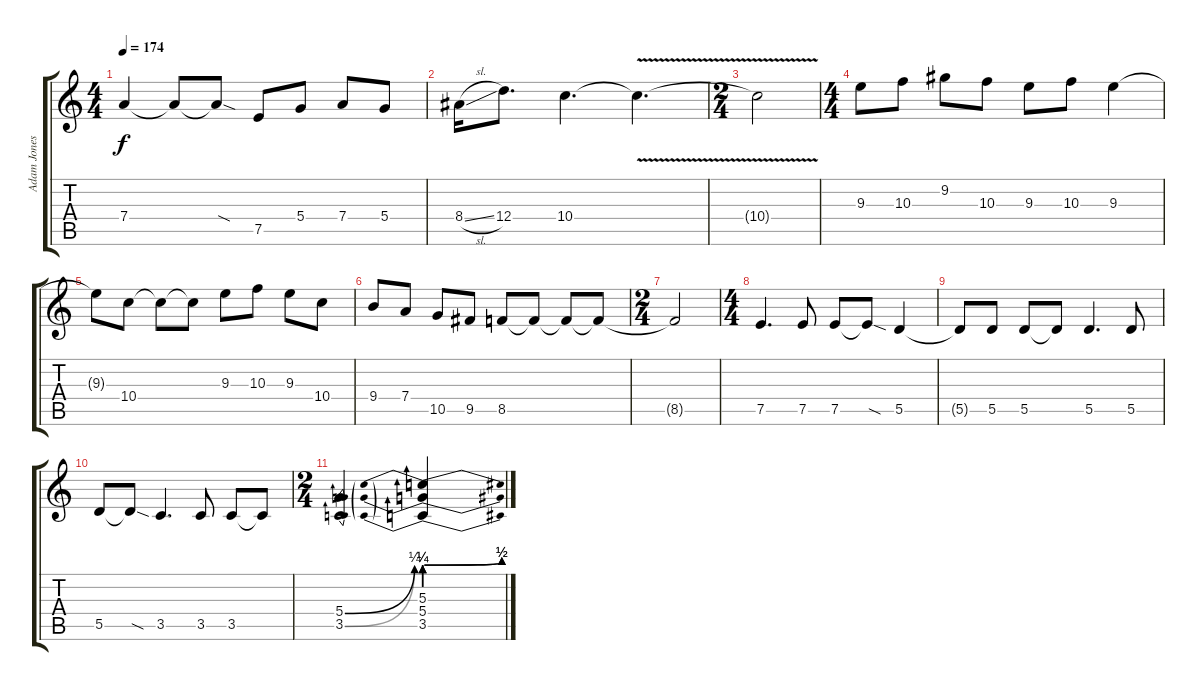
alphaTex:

\track ("Adam Jones" "Adam Jones") {instrument acousticguitarnylon}
\staff {score tabs}
\tuning (E4 B3 G3 D3 A2 D2) {hide}
\ts (4 4)
\tempo 174
\clef g2
\ks c
7.4{t}.4{dy f} 7.4{t}.8 7.4{sod t}.8 7.5.8 5.4.8 7.4.8 5.4.8 |
8.4{sl}.16 12.4.8{d} 10.4.4{d} 10.4{v t}.4{d} |
\ts (2 4)
10.4{t}.2 |
\ts (4 4)
9.3.8 10.3.8 9.2.8 10.3.8 9.3.8 10.3.8 9.3.4 |
9.3{t}.8 10.4.8 10.4{t}.8 10.4{t}.8 9.3.8 10.3.8 9.3.8 10.4.8 |
9.4.8 7.4.8 10.5.8 9.5.8 8.5.8 8.5{t}.8 8.5{t}.8 8.5{t}.8 |
\ts (2 4)
8.5{t}.2 |
\ts (4 4)
7.5.4{d} 7.5.8 7.5.8 7.5{sod t}.8 5.5.4 |
5.5{t}.8 5.5.8 5.5.8 5.5{t}.8 5.5.4{d} 5.5.8 |
5.5.8 5.5{sod t}.8 3.5.4{d} 3.5.8 3.5.8 3.5{t}.8 |
\ts (2 4)
(5.4{be (bend 0 0 60 1)} 3.5{be (bend 0 0 60 1)}).4 (5.3{be (prebendbend 0 1 60 2)} 5.4{be (prebendbend 0 1 60 2)} 3.5{be (prebendbend 0 1 60 2)}).4
